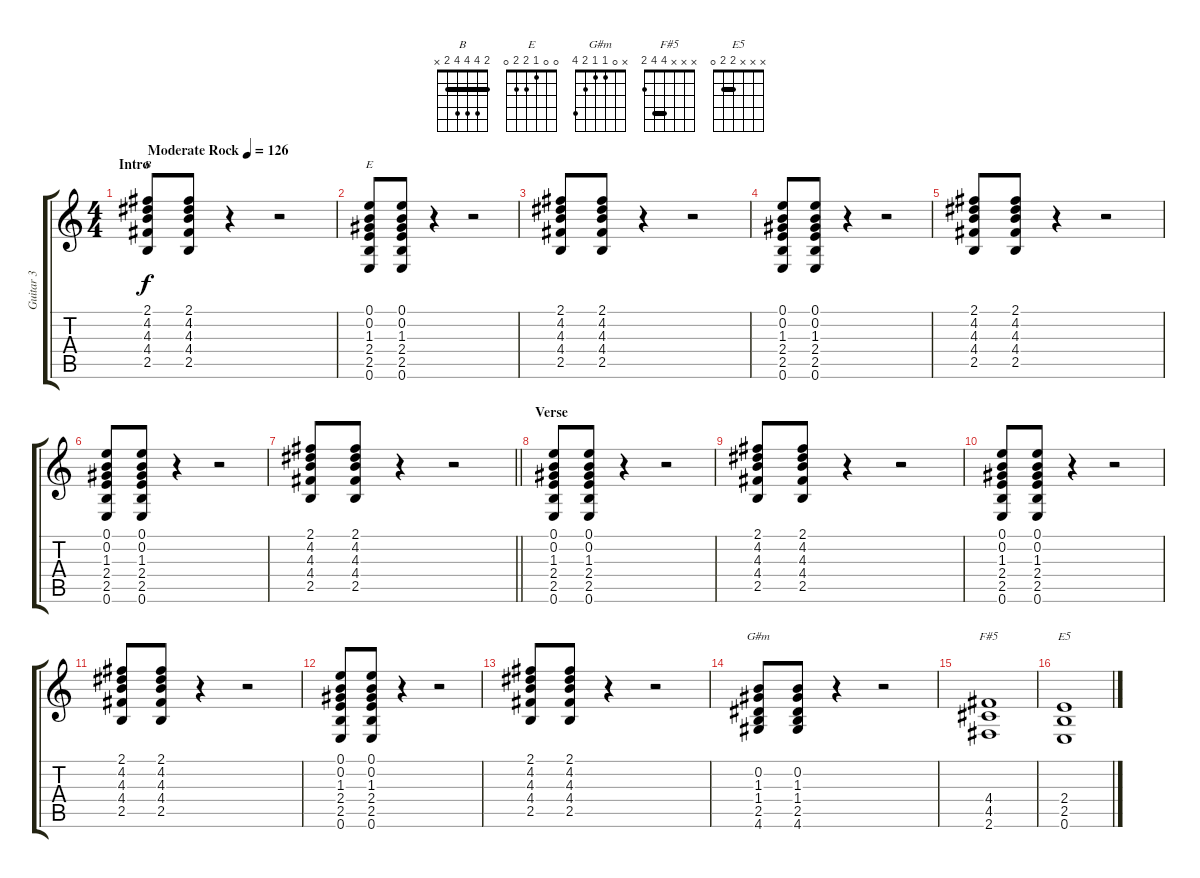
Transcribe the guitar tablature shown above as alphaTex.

\track ("Guitar 3" "Guitar 3") {instrument overdrivenguitar}
\staff {score tabs}
\tuning (E4 B3 G3 D3 A2 E2) {hide}
\chord ("B" 2 4 4 4 2 x) {barre 2}
\chord ("E" 0 0 1 2 2 0)
\chord ("G#m" x 0 1 1 2 4)
\chord ("F#5" x x x 4 4 2) {barre 4}
\chord ("E5" x x x 2 2 0) {barre 2}
\ts (4 4)
\section ("" "Intro")
\tempo (126 "Moderate Rock")
\clef g2
\ks c
(2.1 4.2 4.3 4.4 2.5).8{ch "B" dy f instrument overdrivenguitar} (2.1 4.2 4.3 4.4 2.5).8 r.4 r.2 |
(0.1 0.2 1.3 2.4 2.5 0.6).8{ch "E"} (0.1 0.2 1.3 2.4 2.5 0.6).8 r.4 r.2 |
(2.1 4.2 4.3 4.4 2.5).8 (2.1 4.2 4.3 4.4 2.5).8 r.4 r.2 |
(0.1 0.2 1.3 2.4 2.5 0.6).8 (0.1 0.2 1.3 2.4 2.5 0.6).8 r.4 r.2 |
(2.1 4.2 4.3 4.4 2.5).8 (2.1 4.2 4.3 4.4 2.5).8 r.4 r.2 |
(0.1 0.2 1.3 2.4 2.5 0.6).8 (0.1 0.2 1.3 2.4 2.5 0.6).8 r.4 r.2 |
\barLineRight lightlight
(2.1 4.2 4.3 4.4 2.5).8 (2.1 4.2 4.3 4.4 2.5).8 r.4 r.2 |
\section ("" "Verse")
(0.1 0.2 1.3 2.4 2.5 0.6).8 (0.1 0.2 1.3 2.4 2.5 0.6).8 r.4 r.2 |
(2.1 4.2 4.3 4.4 2.5).8 (2.1 4.2 4.3 4.4 2.5).8 r.4 r.2 |
(0.1 0.2 1.3 2.4 2.5 0.6).8 (0.1 0.2 1.3 2.4 2.5 0.6).8 r.4 r.2 |
(2.1 4.2 4.3 4.4 2.5).8 (2.1 4.2 4.3 4.4 2.5).8 r.4 r.2 |
(0.1 0.2 1.3 2.4 2.5 0.6).8 (0.1 0.2 1.3 2.4 2.5 0.6).8 r.4 r.2 |
(2.1 4.2 4.3 4.4 2.5).8 (2.1 4.2 4.3 4.4 2.5).8 r.4 r.2 |
(0.2 1.3 1.4 2.5 4.6).8{ch "G#m"} (0.2 1.3 1.4 2.5 4.6).8 r.4 r.2 |
(4.4 4.5 2.6).1{ch "F#5"} |
(2.4 2.5 0.6).1{ch "E5"}
